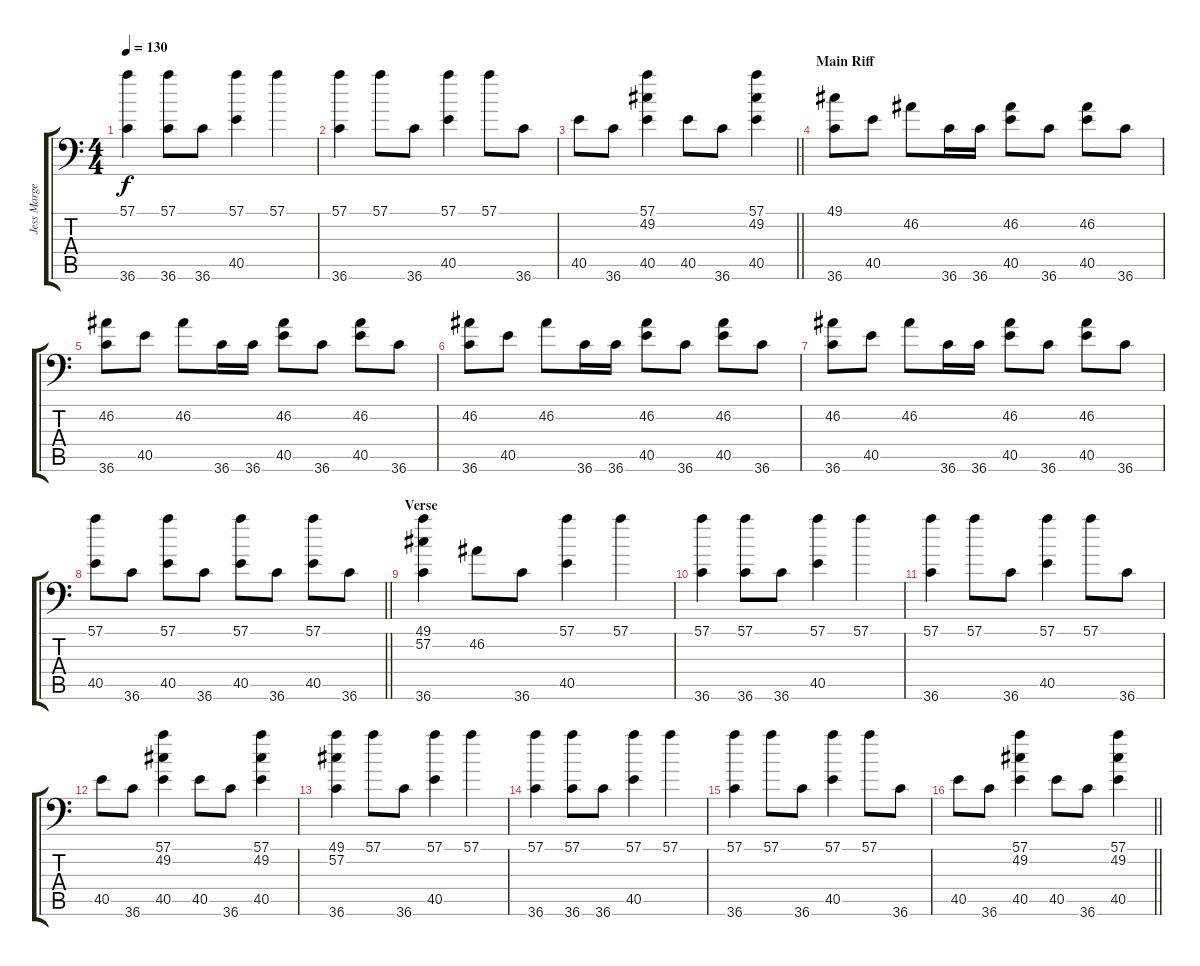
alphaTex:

\track ("Jess Margera" "Jess Marge") {instrument acousticgrandpiano}
\staff {score tabs}
\tuning (C-1 C-1 C-1 C-1 C-1 C-1) {hide}
\ts (4 4)
\tempo 130
\clef f4
\ks c
(57.1 36.6).4{dy f} (57.1 36.6).8 36.6.8 (57.1 40.5).4 57.1.4 |
(57.1 36.6).4 57.1.8 36.6.8 (57.1 40.5).4 57.1.8 36.6.8 |
\barLineRight lightlight
40.5.8 36.6.8 (57.1 49.2 40.5).4 40.5.8 36.6.8 (57.1 49.2 40.5).4 |
\section ("" "Main Riff")
(49.1 36.6).8 40.5.8 46.2.8 36.6.16 36.6.16 (46.2 40.5).8 36.6.8 (46.2 40.5).8 36.6.8 |
(46.2 36.6).8 40.5.8 46.2.8 36.6.16 36.6.16 (46.2 40.5).8 36.6.8 (46.2 40.5).8 36.6.8 |
(46.2 36.6).8 40.5.8 46.2.8 36.6.16 36.6.16 (46.2 40.5).8 36.6.8 (46.2 40.5).8 36.6.8 |
(46.2 36.6).8 40.5.8 46.2.8 36.6.16 36.6.16 (46.2 40.5).8 36.6.8 (46.2 40.5).8 36.6.8 |
\barLineRight lightlight
(57.1 40.5).8 36.6.8 (57.1 40.5).8 36.6.8 (57.1 40.5).8 36.6.8 (57.1 40.5).8 36.6.8 |
\section ("" "Verse")
(49.1 57.2 36.6).4 46.2.8 36.6.8 (57.1 40.5).4 57.1.4 |
(57.1 36.6).4 (57.1 36.6).8 36.6.8 (57.1 40.5).4 57.1.4 |
(57.1 36.6).4 57.1.8 36.6.8 (57.1 40.5).4 57.1.8 36.6.8 |
40.5.8 36.6.8 (57.1 49.2 40.5).4 40.5.8 36.6.8 (57.1 49.2 40.5).4 |
(49.1 57.2 36.6).4 57.1.8 36.6.8 (57.1 40.5).4 57.1.4 |
(57.1 36.6).4 (57.1 36.6).8 36.6.8 (57.1 40.5).4 57.1.4 |
(57.1 36.6).4 57.1.8 36.6.8 (57.1 40.5).4 57.1.8 36.6.8 |
\barLineRight lightlight
40.5.8 36.6.8 (57.1 49.2 40.5).4 40.5.8 36.6.8 (57.1 49.2 40.5).4
